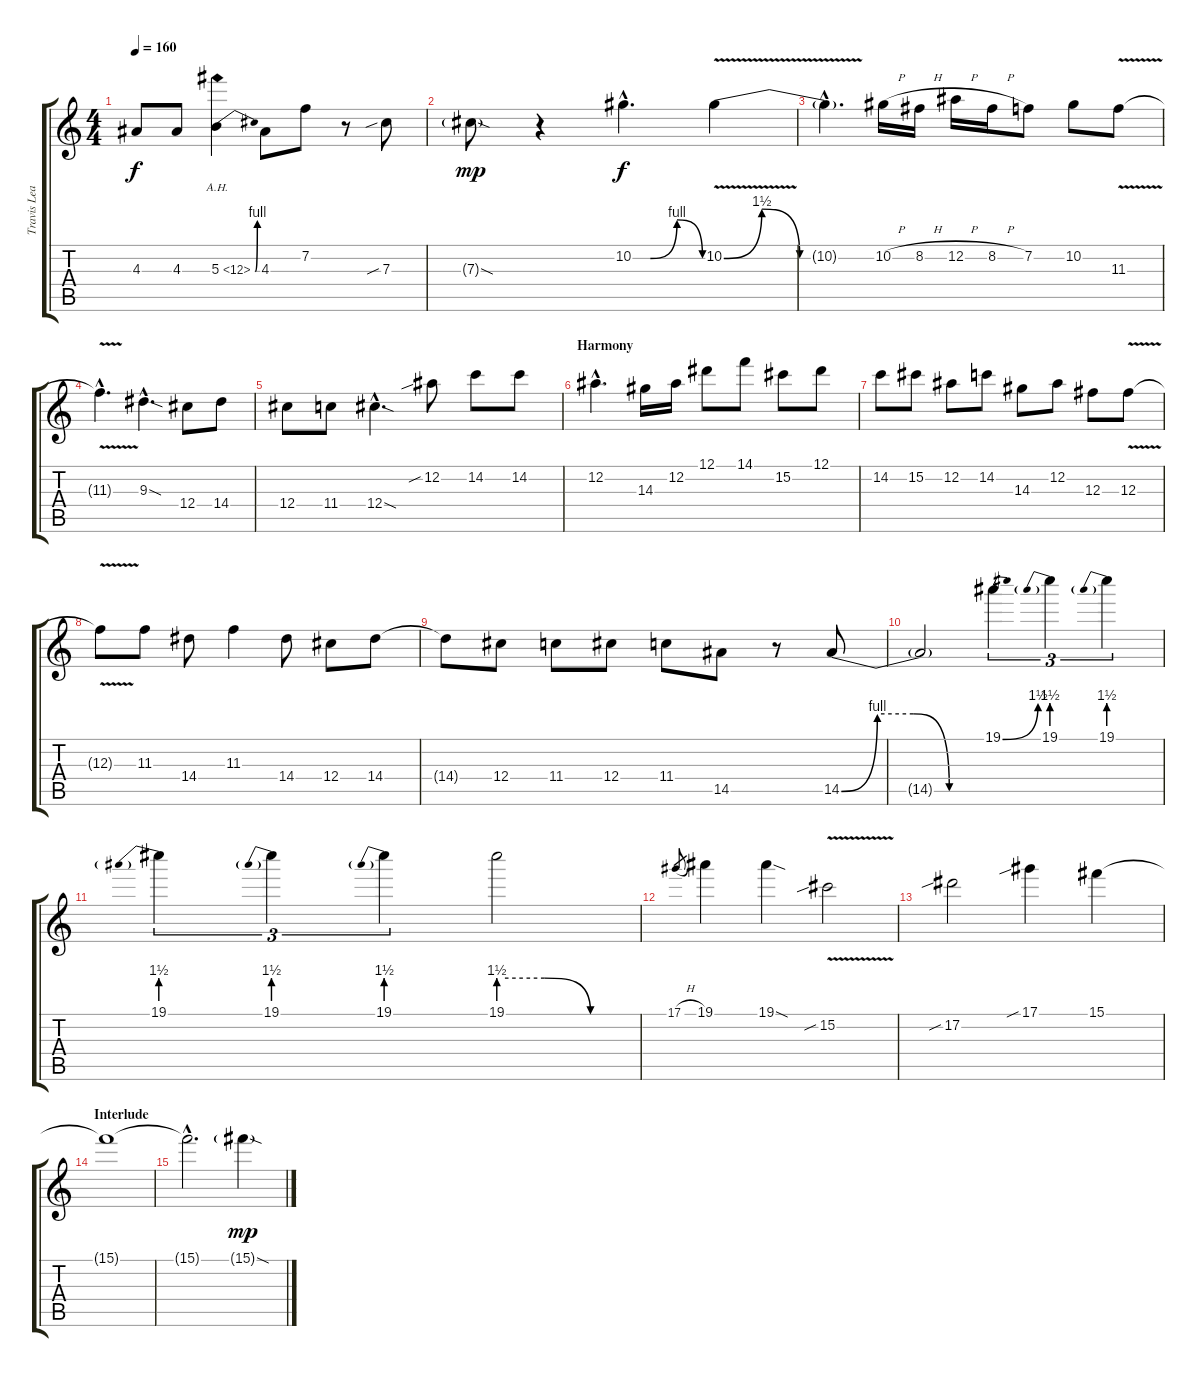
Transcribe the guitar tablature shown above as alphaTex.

\track ("Travis Lead" "Travis Lea") {instrument distortionguitar}
\staff {score tabs}
\tuning (Eb4 Bb3 Gb3 Db3 Ab2 Eb2) {hide}
\ts (4 4)
\tempo 160
\clef g2
\ks c
4.3.8{dy f} 4.3.8 5.3{be (bend 0 0 60 4) ah 7}.4 4.3.8 7.2.8 r.8 7.3{sib}.8 |
7.3{sod g}.8{dy mp} r.4 10.2{be (custom 0 0 15 0 38 4 60 0) hac}.4{d dy f} 10.2{be (custom 0 0 15 6 30 0 45 0 60 0) v}.4 |
10.2{hac t}.4{d} 10.2{h}.16 8.2{h}.16 12.2{h}.16 8.2{h}.16 7.2.8 10.2.8 11.3{v}.8 |
11.3{hac t}.4{d} 9.3{sod hac}.4{d} 12.4.8 14.4.8 |
12.4.8 11.4.8 12.4{sod hac}.4{d} 12.2{sib}.8 14.2.8 14.2.8 |
\section ("" "Harmony")
12.2{hac}.4{d balance 16} 14.3.16 12.2.16 12.1.8 14.1.8 15.2.8 12.1.8 |
14.2.8 15.2.8 12.2.8 14.2.8 14.3.8 12.2.8 12.3.8 12.3{v}.8 |
12.3{t}.8 11.3.8 14.4.8 11.3.4 14.4.8 12.4.8 14.4.8 |
14.4{t}.8 12.4.8 11.4.8 12.4.8 11.4.8 14.5.8 r.8 14.5{be (custom 0 0 15 4 30 4 45 0 60 0)}.8 |
14.5{t}.2 19.1{be (bend 0 0 60 6)}.4{tu (3 2)} 19.1{be (prebend 0 6 60 6)}.4{tu (3 2)} 19.1{be (prebend 0 6 60 6)}.4{tu (3 2)} |
19.1{be (prebend 0 6 60 6)}.4{tu (3 2)} 19.1{be (prebend 0 6 60 6)}.4{tu (3 2)} 19.1{be (prebend 0 6 60 6)}.4{tu (3 2)} 19.1{be (custom 0 6 20 6 40 0 60 0)}.2 |
17.1{h}.8{gr} 19.1.4 19.1{sod}.4 15.2{v sib}.2 |
17.2{sib}.2{balance 8} 17.1{sib}.4 15.1.4 |
\section ("" "Interlude")
15.1{t}.1 |
15.1{hac t}.2{d} 15.1{sod g}.4{dy mp}
